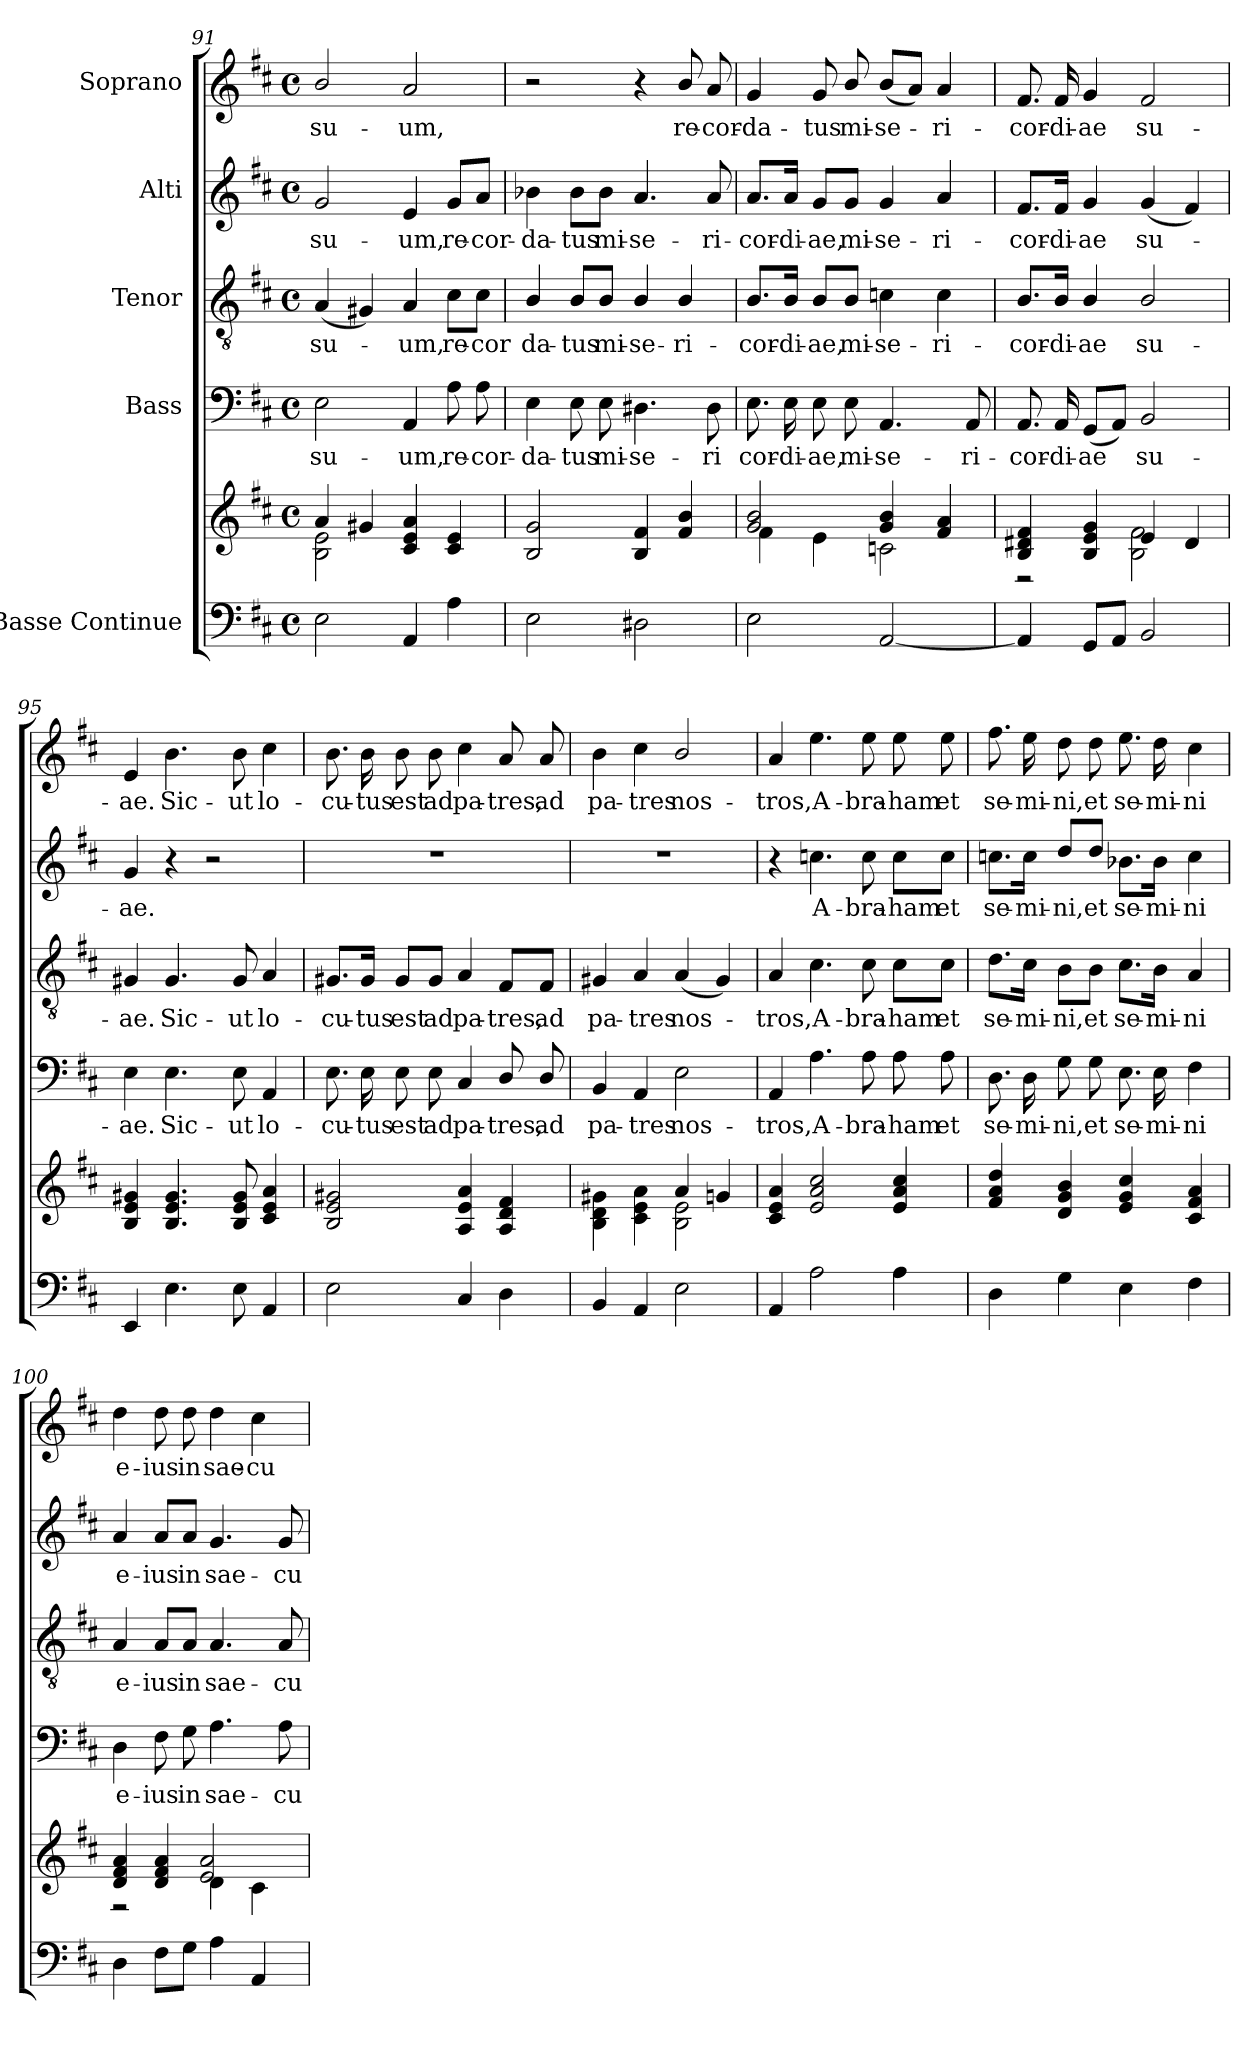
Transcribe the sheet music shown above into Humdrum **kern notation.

**kern	**kern	**kern	**text	**kern	**text	**kern	**text	**kern	**text
*part5	*part5	*part4	*part4	*part3	*part3	*part2	*part2	*part1	*part1
*staff6	*staff5	*staff4	*staff4	*staff3	*staff3	*staff2	*staff2	*staff1	*staff1
*I"Basse Continue	*	*I"Bass	*	*I"Tenor	*	*I"Alti	*	*I"Soprano	*
*clefF4	*clefG2	*clefF4	*	*clefGv2	*	*clefG2	*	*clefG2	*
*	*	*	*	*	*	*ITrd2c3	*	*	*
*k[f#c#]	*k[f#c#]	*k[f#c#]	*	*k[f#c#]	*	*k[f#c#g#d#a#]	*	*k[f#c#]	*
*M4/4	*M4/4	*M4/4	*	*M4/4	*	*M4/4	*	*M4/4	*
*met(c)	*met(c)	*met(c)	*	*met(c)	*	*met(c)	*	*met(c)	*
=91	=91	=91	=91	=91	=91	=91	=91	=91	=91
*	*^	*	*	*	*	*	*	*	*
2E\	4a/	2B\ 2e\	2E!\	su-	(>4A!/	su-	2e!i/	su-	2b!/	su-
.	4g#X/	.	.	.	4G#X!/)	.	.	.	.	.
4AA/	4c#/ 4e/ 4a/	2ryy	4AA!/	um,	4A!/	-um,	4c#!i/	um,	2a!/	um,
4A\	4c#/ 4e/	.	8A!\	re-	8c#!\L	re-	8e!i/L	re-	.	.
.	.	.	8A!\	cor-	8c#!\J	cor	8f#!i/J	cor-	.	.
*	*v	*v	*	*	*	*	*	*	*	*
=92	=92	=92	=92	=92	=92	=92	=92	=92	=92
2E\	2B/ 2g/	4E!\	da-	4B!/	da-	4gn!i\	da-	2r	.
.	.	8E!\	tus	8B!/L	tus	8g!i\L	tus	.	.
.	.	8E!\	mi-	8B!/J	mi-	8g!i\J	mi-	.	.
2D#X\	4B/ 4f#/	4.D#X!\	se-	4B!/	se-	4.f#!i/	se-	4r	.
.	4f#/ 4b/	.	.	4B!/	ri-	.	.	8b!/	re-
.	.	8D#!\	ri	.	.	8f#!i/	ri-	8a!/	cor-
!!LO:LB:g=z
=93	=93	=93	=93	=93	=93	=93	=93	=93	=93
*	*^	*	*	*	*	*	*	*	*
2E\	2g/ 2b/	4f#\	8.E!\	cor-	8.B!/L	cor-	8.f#!i/L	cor-	4g!/	da-
.	.	.	16E!\	di-	16B!/Jk	di-	16f#!i/Jk	di-	.	.
.	.	4e\	8E!\	ae,	8B!/L	ae,	8e!i/L	ae,	8g!/	tus
.	.	.	8E!\	mi-	8B!/J	mi-	8e!i/J	mi-	8b!/	mi-
[2AA/	4g/ 4b/	2cn\	4.AA!/	se-	4cn!\	se-	4e!i/	se-	(8b!/L	se-
.	.	.	.	.	.	.	.	.	8a!/J)	.
.	4f#/ 4a/	.	.	.	4c!\	ri-	4f#!i/	ri-	4a!/	-ri-
.	.	.	8AA!/	ri-	.	.	.	.	.	.
=94	=94	=94	=94	=94	=94	=94	=94	=94	=94	=94
4AA/]	4B/ 4d#X/ 4f#/	2r	8.AA!/	cor-	8.B!/L	cor-	8.d#!i/L	cor-	8.f#!/	cor-
.	.	.	16AA!/	di-	16B!/Jk	di-	16d#!i/Jk	di-	16f#!/	di-
8GG/L	4B/ 4e/ 4g/	.	(8GG!/L	ae	4B!/	ae	4e!i/	ae	4g!/	ae
8AA/J	.	.	8AA!/J)	.	.	.	.	.	.	.
2BB/	4e/	2B\ 2f#\	2BB!/	su-	2B!/	su-	(>4e!i/	su-	2f#!/	su-
.	4d#/	.	.	.	.	.	4d#!i/)	.	.	.
*	*v	*v	*	*	*	*	*	*	*	*
=95	=95	=95	=95	=95	=95	=95	=95	=95	=95
4EE/	4B/ 4e/ 4g#X/	4E!\	ae.	4G#X!/	ae.	4e!i/	-ae.	4e!/	ae.
4.E\	4.B/ 4.e/ 4.g#/	4.E!\	Sic-	4.G#!/	Sic-	4r	.	4.b!\	Sic-
.	.	.	.	.	.	2r	.	.	.
8E\	8B/ 8e/ 8g#/	8E!\	ut	8G#!/	ut	.	.	8b!\	ut
4AA/	4c#/ 4e/ 4a/	4AA!/	lo-	4A!/	lo-	.	.	4cc#!\	lo-
=96	=96	=96	=96	=96	=96	=96	=96	=96	=96
2E\	2B/ 2e/ 2g#X/	8.E!\	cu-	8.G#X!/L	cu-	1r	.	8.b!\	cu-
.	.	16E!\	tus	16G#!/Jk	tus	.	.	16b!\	tus
.	.	8E!\	est	8G#!/L	est	.	.	8b!\	est
.	.	8E!\	ad	8G#!/J	ad	.	.	8b!\	ad
4C#/	4A/ 4e/ 4a/	4C#!/	pa-	4A!/	pa-	.	.	4cc#!\	pa-
4D\	4A/ 4d/ 4f#/	8D!/	tres,	8F#!/L	tres,	.	.	8a!/	tres,
.	.	8D!/	ad	8F#!/J	ad	.	.	8a!/	ad
!!LO:PB:g=z
=97	=97	=97	=97	=97	=97	=97	=97	=97	=97
*	*^	*	*	*	*	*	*	*	*
4BB/	2ryy	4B\ 4d\ 4g#X\	4BB!/	pa-	4G#X!/	pa-	1r	.	4b!\	pa-
4AA/	.	4c#\ 4e\ 4a\	4AA!/	tres	4A!/	tres	.	.	4cc#!\	tres
2E\	4a/	2B\ 2e\	2E!\	nos-	(4A!/	nos-	.	.	2b!/	nos-
.	4gn/	.	.	.	4G#!/)	.	.	.	.	.
*	*v	*v	*	*	*	*	*	*	*	*
=98	=98	=98	=98	=98	=98	=98	=98	=98	=98
4AA/	4c#/ 4e/ 4a/	4AA!/	tros,	4A!/	-tros,	4r	.	4a!/	tros,
2A\	2e/ 2a/ 2cc#/	4.A!\	A-	4.c#!\	A-	4.an!i\	A-	4.ee!\	A-
.	.	8A!\	bra-	8c#!\	bra-	8a!i\	bra-	8ee!\	bra-
4A\	4e/ 4a/ 4cc#/	8A!\	ham	8c#!\L	ham	8a!i\L	ham	8ee!\	ham
.	.	8A!\	et	8c#!\J	et	8a!i\J	et	8ee!\	et
=99	=99	=99	=99	=99	=99	=99	=99	=99	=99
4D\	4f#/ 4a/ 4dd/	8.D!\	se-	8.d!\L	se-	8.an!i\L	se-	8.ff#!\	se-
.	.	16D!\	mi-	16c#!\Jk	mi-	16a!i\Jk	mi-	16ee!\	mi-
4G\	4d/ 4g/ 4b/	8G!\	ni,	8B!\L	ni,	8b!i/L	ni,	8dd!\	ni,
.	.	8G!\	et	8B!\J	et	8b!i/J	et	8dd!\	et
4E\	4e/ 4g/ 4cc#/	8.E!\	se-	8.c#!\L	se-	8.gn!i\L	se-	8.ee!\	se-
.	.	16E!\	mi-	16B!\Jk	mi-	16g!i\Jk	mi-	16dd!\	mi-
4F#\	4c#/ 4f#/ 4a/	4F#!\	ni	4A!/	ni	4a!i\	ni	4cc#!\	ni
=100	=100	=100	=100	=100	=100	=100	=100	=100	=100
*	*^	*	*	*	*	*	*	*	*
4D\	4d/ 4f#/ 4a/	2r	4D!\	e-	4A!/	e-	4f#!i/	e-	4dd!\	e-
8F#\L	4d/ 4f#/ 4a/	.	8F#!\	ius	8A!/L	ius	8f#!i/L	ius	8dd!\	ius
8G\J	.	.	8G!\	in	8A!/J	in	8f#!i/J	in	8dd!\	in
4A\	4d\	2e/ 2a/	4.A!\	sae-	4.A!/	sae-	4.e!i/	sae-	4dd!\	sae-
4AA/	4c#\	.	.	.	.	.	.	.	4cc#!\	cu-
.	.	.	8A!\	cu-	8A!/	cu-	8e!i/	cu-	.	.
*	*v	*v	*	*	*	*	*	*	*	*
=	=	=	=	=	=	=	=	=	=
*-	*-	*-	*-	*-	*-	*-	*-	*-	*-
